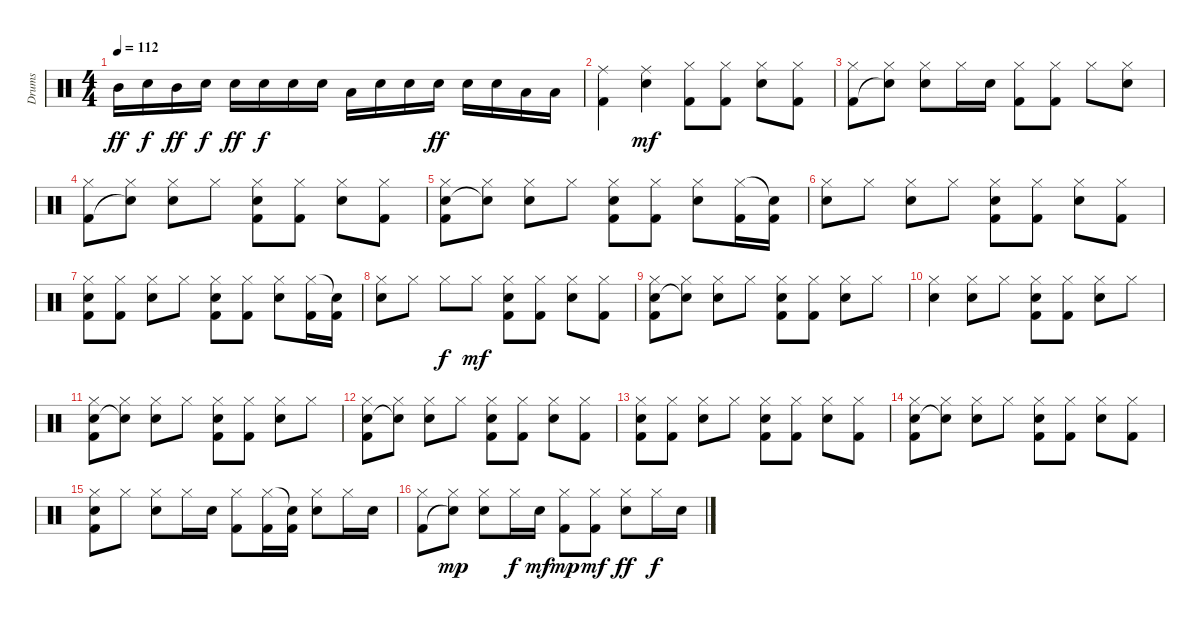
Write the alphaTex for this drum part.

\track ("Drums" "Drums") {instrument percussion}
\staff {score}
\articulation defaults
\ts (4 4)
\tempo 112
\clef neutral
\ks c "Mid Tom (hit)".16{dy ff} "Electric Snare (hit)".16{dy f} "Mid Tom (hit)".16{dy ff} "Electric Snare (hit)".16{dy f} "Electric Snare (hit)".16{dy ff} "Electric Snare (hit)".16{dy f} "Electric Snare (hit)".16 "Electric Snare (hit)".16 "Low Tom (hit)".16 "Electric Snare (hit)".16 "Electric Snare (hit)".16 "Electric Snare (hit)".16{dy ff} "Electric Snare (hit)".16 "Electric Snare (hit)".16 "Low Tom (hit)".16 "Low Tom (hit)".16
|
("Ride (middle)" "Kick (hit) 2").4 ("Ride (middle)" "Electric Snare (hit)").4{dy mf} ("Hi-Hat (closed)" "Kick (hit) 2").8 ("Hi-Hat (closed)" "Kick (hit) 2").8 ("Hi-Hat (closed)" "Electric Snare (hit)").8 ("Hi-Hat (closed)" "Kick (hit) 2").8 |
("Hi-Hat (closed)" "Kick (hit) 2").8 ("Hi-Hat (closed)" "Snare (hit)"{t}).8 ("Hi-Hat (closed)" "Electric Snare (hit)").8 "Hi-Hat (closed)".16 "Electric Snare (hit)".16 ("Hi-Hat (closed)" "Kick (hit) 2").8 ("Hi-Hat (closed)" "Kick (hit) 2").8 "Hi-Hat (closed)".8 ("Hi-Hat (closed)" "Electric Snare (hit)").8 |
("Hi-Hat (closed)" "Kick (hit) 2").8 ("Hi-Hat (closed)" "Snare (hit)"{t}).8 ("Hi-Hat (closed)" "Electric Snare (hit)").8 "Hi-Hat (closed)".8 ("Hi-Hat (closed)" "Electric Snare (hit)" "Kick (hit) 2").8 ("Hi-Hat (closed)" "Kick (hit) 2").8 ("Hi-Hat (closed)" "Electric Snare (hit)").8 ("Hi-Hat (closed)" "Kick (hit) 2").8 |
("Hi-Hat (closed)" "Electric Snare (hit)" "Kick (hit) 2").8 ("Hi-Hat (closed)" "Snare (hit)"{t}).8 ("Hi-Hat (closed)" "Electric Snare (hit)").8 "Hi-Hat (closed)".8 ("Hi-Hat (closed)" "Electric Snare (hit)" "Kick (hit) 2").8 ("Hi-Hat (closed)" "Kick (hit) 2").8 ("Hi-Hat (closed)" "Electric Snare (hit)").8 ("Hi-Hat (closed)" "Kick (hit) 2").16 ("Snare (hit)"{t} "Kick (hit) 2").16 |
("Hi-Hat (closed)" "Electric Snare (hit)").8 "Hi-Hat (closed)".8 ("Hi-Hat (closed)" "Electric Snare (hit)").8 "Hi-Hat (closed)".8 ("Hi-Hat (closed)" "Electric Snare (hit)" "Kick (hit) 2").8 ("Hi-Hat (closed)" "Kick (hit) 2").8 ("Hi-Hat (closed)" "Electric Snare (hit)").8 ("Hi-Hat (closed)" "Kick (hit) 2").8 |
("Hi-Hat (closed)" "Electric Snare (hit)" "Kick (hit) 2").8 ("Hi-Hat (closed)" "Kick (hit) 2").8 ("Hi-Hat (closed)" "Electric Snare (hit)").8 "Hi-Hat (closed)".8 ("Hi-Hat (closed)" "Electric Snare (hit)" "Kick (hit) 2").8 ("Hi-Hat (closed)" "Kick (hit) 2").8 ("Hi-Hat (closed)" "Electric Snare (hit)").8 ("Hi-Hat (closed)" "Kick (hit) 2").16 ("Snare (hit)"{t} "Kick (hit) 2").16 |
("Hi-Hat (closed)" "Electric Snare (hit)").8 "Hi-Hat (closed)".8 "Hi-Hat (closed)".8{dy f} "Hi-Hat (closed)".8{dy mf} ("Hi-Hat (closed)" "Electric Snare (hit)" "Kick (hit) 2").8 ("Hi-Hat (closed)" "Kick (hit) 2").8 ("Hi-Hat (closed)" "Electric Snare (hit)").8 ("Hi-Hat (closed)" "Kick (hit) 2").8 |
("Hi-Hat (closed)" "Electric Snare (hit)" "Kick (hit) 2").8 ("Hi-Hat (closed)" "Snare (hit)"{t}).8 ("Hi-Hat (closed)" "Electric Snare (hit)").8 "Hi-Hat (closed)".8 ("Hi-Hat (closed)" "Electric Snare (hit)" "Kick (hit) 2").8 ("Hi-Hat (closed)" "Kick (hit) 2").8 ("Hi-Hat (closed)" "Electric Snare (hit)").8 "Hi-Hat (closed)".8 |
("Hi-Hat (closed)" "Electric Snare (hit)").4 ("Hi-Hat (closed)" "Electric Snare (hit)").8 "Hi-Hat (closed)".8 ("Hi-Hat (closed)" "Electric Snare (hit)" "Kick (hit) 2").8 ("Hi-Hat (closed)" "Kick (hit) 2").8 ("Hi-Hat (closed)" "Electric Snare (hit)").8 "Hi-Hat (closed)".8 |
("Hi-Hat (closed)" "Electric Snare (hit)" "Kick (hit) 2").8 ("Hi-Hat (closed)" "Snare (hit)"{t}).8 ("Hi-Hat (closed)" "Electric Snare (hit)").8 "Hi-Hat (closed)".8 ("Hi-Hat (closed)" "Electric Snare (hit)" "Kick (hit) 2").8 ("Hi-Hat (closed)" "Kick (hit) 2").8 ("Hi-Hat (closed)" "Electric Snare (hit)").8 "Hi-Hat (closed)".8 |
("Hi-Hat (closed)" "Electric Snare (hit)" "Kick (hit) 2").8 ("Hi-Hat (closed)" "Snare (hit)"{t}).8 ("Hi-Hat (closed)" "Electric Snare (hit)").8 "Hi-Hat (closed)".8 ("Hi-Hat (closed)" "Electric Snare (hit)" "Kick (hit) 2").8 ("Hi-Hat (closed)" "Kick (hit) 2").8 ("Hi-Hat (closed)" "Electric Snare (hit)").8 ("Hi-Hat (closed)" "Kick (hit) 2").8 |
("Hi-Hat (closed)" "Electric Snare (hit)" "Kick (hit) 2").8 ("Hi-Hat (closed)" "Kick (hit) 2").8 ("Hi-Hat (closed)" "Electric Snare (hit)").8 "Hi-Hat (closed)".8 ("Hi-Hat (closed)" "Electric Snare (hit)" "Kick (hit) 2").8 ("Hi-Hat (closed)" "Kick (hit) 2").8 ("Hi-Hat (closed)" "Electric Snare (hit)").8 ("Hi-Hat (closed)" "Kick (hit) 2").8 |
("Hi-Hat (closed)" "Electric Snare (hit)" "Kick (hit) 2").8 ("Hi-Hat (closed)" "Snare (hit)"{t}).8 ("Hi-Hat (closed)" "Electric Snare (hit)").8 "Hi-Hat (closed)".8 ("Hi-Hat (closed)" "Electric Snare (hit)" "Kick (hit) 2").8 ("Hi-Hat (closed)" "Kick (hit) 2").8 ("Hi-Hat (closed)" "Electric Snare (hit)").8 ("Hi-Hat (closed)" "Kick (hit) 2").8 |
("Hi-Hat (closed)" "Electric Snare (hit)" "Kick (hit) 2").8 "Hi-Hat (closed)".8 ("Hi-Hat (closed)" "Electric Snare (hit)").8 "Hi-Hat (closed)".16 "Electric Snare (hit)".16 ("Hi-Hat (closed)" "Kick (hit) 2").8 ("Hi-Hat (closed)" "Kick (hit) 2").16 ("Snare (hit)"{t} "Kick (hit) 2").16 ("Hi-Hat (closed)" "Electric Snare (hit)").8 "Hi-Hat (closed)".16 "Electric Snare (hit)".16 |
("Hi-Hat (closed)" "Kick (hit) 2").8 ("Hi-Hat (closed)" "Snare (hit)"{t}).8{dy mp} ("Hi-Hat (closed)" "Electric Snare (hit)").8 "Hi-Hat (closed)".16{dy f} "Electric Snare (hit)".16{dy mf} ("Hi-Hat (closed)" "Kick (hit) 2").8{dy mp} ("Hi-Hat (closed)" "Kick (hit) 2").8{dy mf} ("Hi-Hat (closed)" "Electric Snare (hit)").8{dy ff} "Hi-Hat (closed)".16{dy f} "Electric Snare (hit)".16
